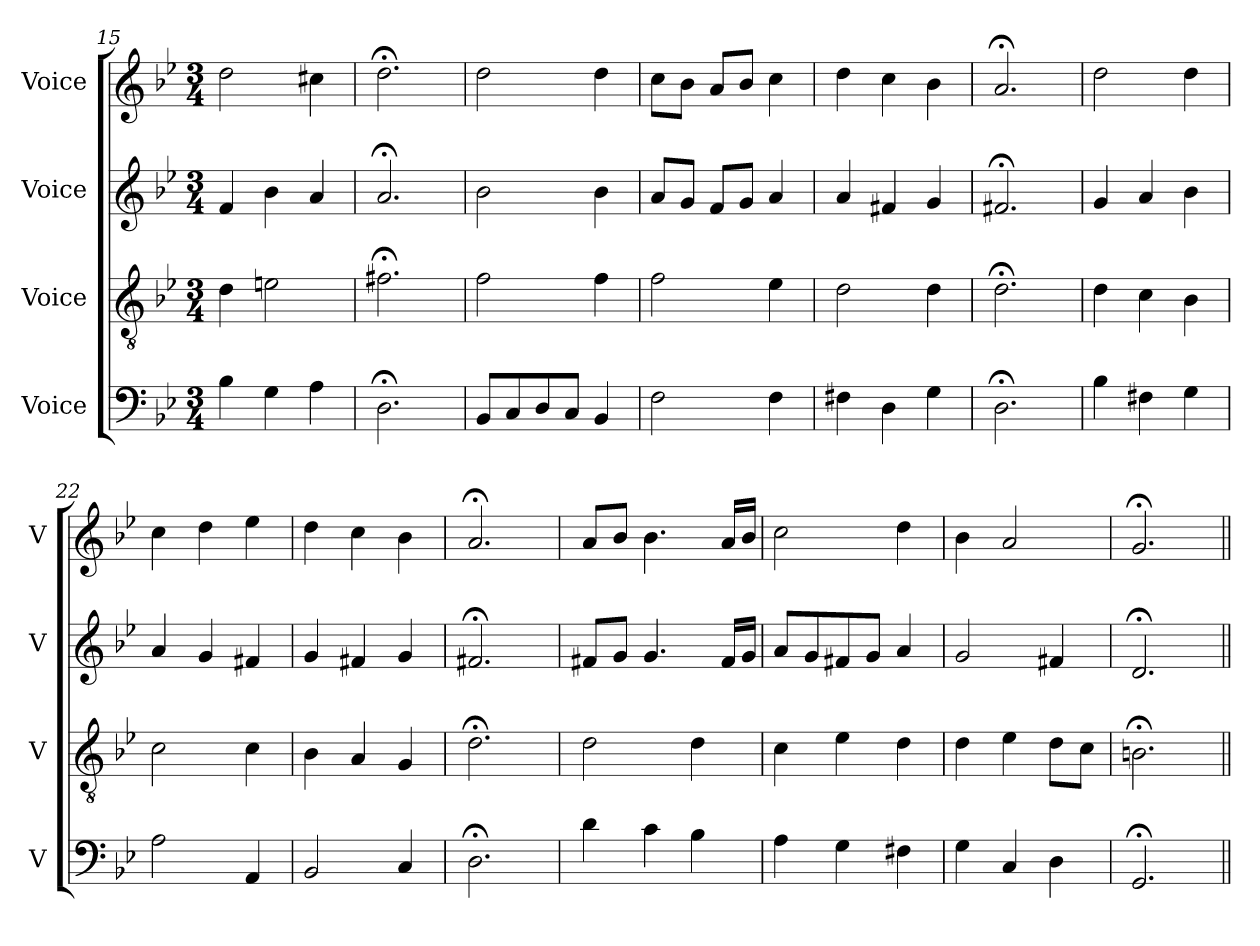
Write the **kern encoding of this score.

**kern	**kern	**kern	**kern
*part4	*part3	*part2	*part1
*staff4	*staff3	*staff2	*staff1
*I"Voice	*I"Voice	*I"Voice	*I"Voice
*I'V	*I'V	*I'V	*I'V
*clefF4	*clefGv2	*clefG2	*clefG2
*k[b-e-]	*k[b-e-]	*k[b-e-]	*k[b-e-]
*M3/4	*M3/4	*M3/4	*M3/4
=15	=15	=15	=15
4B-\	4d\	4f/	2dd\
4G\	2en\	4b-\	.
4A\	.	4a/	4cc#X\
=16	=16	=16	=16
2.D;<\	2.f#X;<\	2.a;</	2.dd;<\
=17	=17	=17	=17
8BB-/L	2f\	2b-\	2dd\
8C/	.	.	.
8D/	.	.	.
8C/J	.	.	.
4BB-/	4f\	4b-\	4dd\
=18	=18	=18	=18
2F\	2f\	8a/L	8cc\L
.	.	8g/J	8b-\J
.	.	8f/L	8a/L
.	.	8g/J	8b-/J
4F\	4e-\	4a/	4cc\
!!LO:LB:g=z
=19	=19	=19	=19
4F#X\	2d\	4a/	4dd\
4D\	.	4f#X/	4cc\
4G\	4d\	4g/	4b-\
=20	=20	=20	=20
2.D;<\	2.d;<\	2.f#X;</	2.a;</
=21	=21	=21	=21
4B-\	4d\	4g/	2dd\
4F#X\	4c\	4a/	.
4G\	4B-\	4b-\	4dd\
=22	=22	=22	=22
2A\	2c\	4a/	4cc\
.	.	4g/	4dd\
4AA/	4c\	4f#X/	4ee-\
=23	=23	=23	=23
2BB-/	4B-\	4g/	4dd\
.	4A/	4f#X/	4cc\
4C/	4G/	4g/	4b-\
=24	=24	=24	=24
2.D;<\	2.d;<\	2.f#X;</	2.a;</
=25	=25	=25	=25
4d\	2d\	8f#X/L	8a/L
.	.	8g/J	8b-/J
4c\	.	4.g/	4.b-\
4B-\	4d\	.	.
.	.	16f#/LL	16a/LL
.	.	16g/JJ	16b-/JJ
=26	=26	=26	=26
4A\	4c\	8a/L	2cc\
.	.	8g/	.
4G\	4e-\	8f#X/	.
.	.	8g/J	.
4F#X\	4d\	4a/	4dd\
=27	=27	=27	=27
4G\	4d\	2g/	4b-\
4C/	4e-\	.	2a/
4D\	8d\L	4f#X/	.
.	8c\J	.	.
=28	=28	=28	=28
2.GG;</	2.Bn;<\	2.d;</	2.g;</
=||	=||	=||	=||
*-	*-	*-	*-
